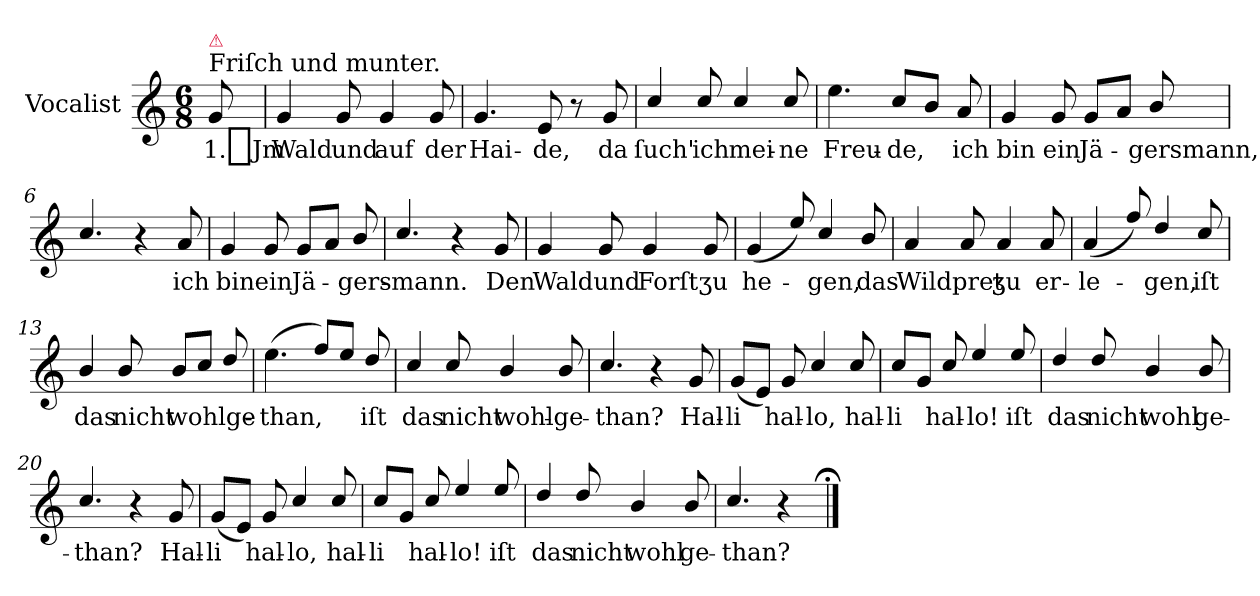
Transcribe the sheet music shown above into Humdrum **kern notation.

**kern	**text
*part1	*part1
*staff1	*staff1
*I"Vocalist	*
*clefG2	*
*k[]	*
*C:	*
*M6/8	*
=	=
!LO:TX:a:t=Friſch und munter.	!
!LO:TX:a:color=crimson:t=⚠	!
8g	1._Jm
=1	=1
4g	Wald
8g	und
4g	auf
8g	der
=2	=2
4.g	Hai-
8e	-de,
8r	.
8g	da
=3	=3
4cc/	ſuch'
8cc/	ich
4cc/	mei-
8cc/	-ne
=4	=4
4.ee	Freu-
8cc/L	-de,
8bJ	.
8a	ich
=5	=5
4g	bin
8g	ein
8gL	Jä-
8aJ	.
8b/	-gersmann,
=6	=6
4.cc/	.
4r	.
8a	ich
=7	=7
4g	bin
8g	ein
8gL	Jä-
8aJ	.
8b/	-gers-
=8	=8
4.cc/	-mann.
4r	.
8g	Den
=9	=9
4g	Wald
8g	und
4g	Forſt
8g	ʒu
=10	=10
(>4g	he-
8ee/)	.
4cc/	-gen,
8b/	das
=11	=11
4a	Wildpret
8a	.
4a	ʒu
8a	er-
=12	=12
(>4a	-le-
8ff/)	.
4dd/	-gen,
8cc/	iſt
=13	=13
4b/	das
8b/	nicht
8b/L	wohlge-
8ccJ	.
8dd/	.
=14	=14
(>4.ee	-than,
8ff/L)	.
8eeJ	.
8dd/	iſt
=15	=15
4cc/	das
8cc/	nicht
4b/	wohl-
8b/	-ge-
=16	=16
4.cc/	-than?
4r	.
8g	Hal-
=17	=17
(8gL	-li
8eJ)	.
8g	hal-
4cc/	-lo,
8cc/	hal-
=18	=18
8ccL	-li
8gJ	.
8cc/	hal-
4ee/	-lo!
8ee/	iſt
=19	=19
4dd/	das
8dd/	nicht
4b/	wohl
8b/	ge-
=20	=20
4.cc/	-than?
4r	.
8g	Hal-
=21	=21
(8gL	-li
8eJ)	.
8g	hal-
4cc/	-lo,
8cc/	hal-
=22	=22
8ccL	-li
8gJ	.
8cc/	hal-
4ee/	-lo!
8ee/	iſt
=23	=23
4dd/	das
8dd/	nicht
4b/	wohl
8b/	ge-
=24	=24
4.cc/	-than?
4r	.
==;	==;
*-	*-
